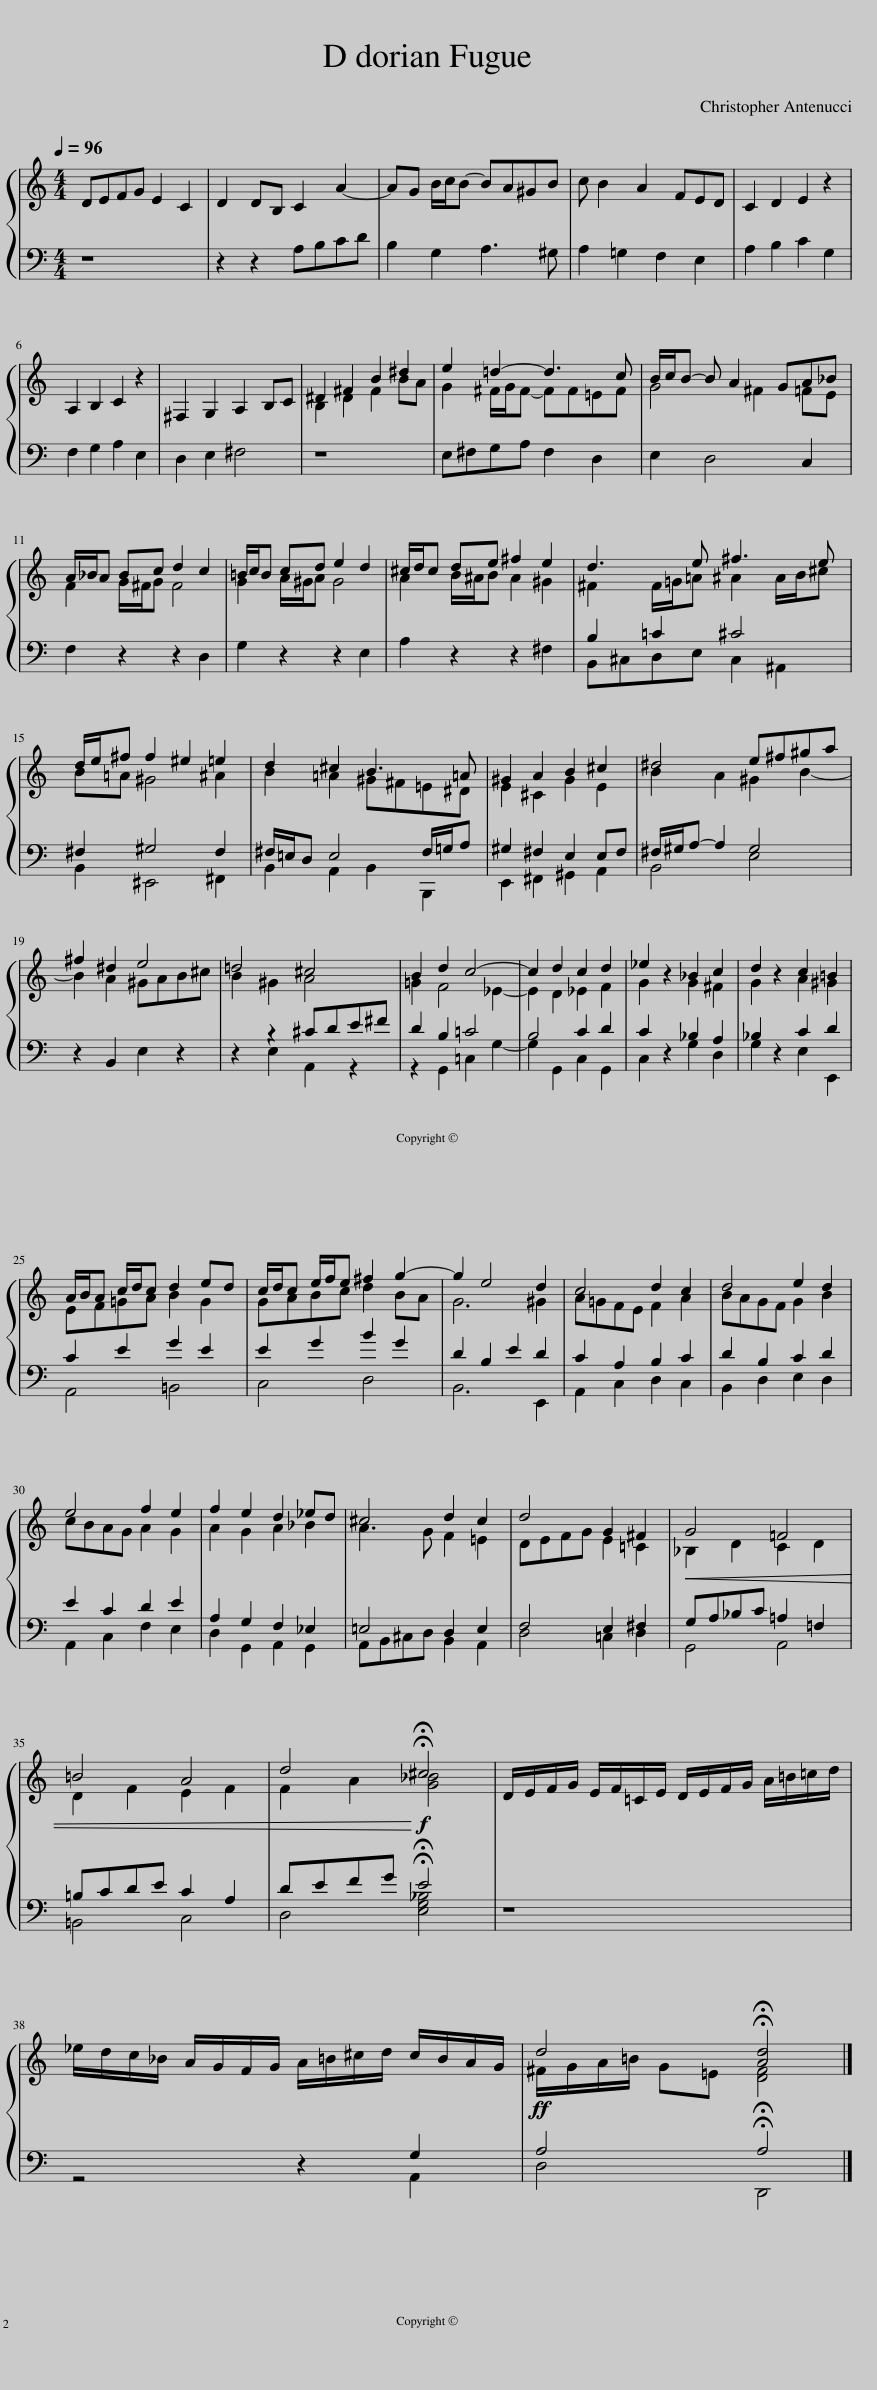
X:1
%%score { ( 1 3 ) | ( 2 4 ) }
L:1/8
Q:1/4=96
M:4/4
I:linebreak $
K:C
V:1 treble
V:3 treble
V:2 bass
V:4 bass
V:1
 DEFG E2 C2 | D2 DB, C2 A2- | AG B/c/B- BA^GB | c B2 A2 FED | C2 D2 E2 z2 |$ %5
 A,2 B,2 C2 z2 | ^F,2 G,2 A,2 B,C | ^D2 ^F2 B2 ^d2 | e2 =d2- d3 c | B/c/B- B A2 GA_B |$ %10
 A/_B/A Bc d2 c2 | =B/c/B cd e2 d2 | ^c/d/c de ^f2 e2 | d3 e ^f3 e |$ d/e/^f f2 ^e2 =e2 | %15
 d2 ^c2 B3 =A | ^G2 A2 B2 ^c2 | ^d4 e^f^ga |$ ^f2 ^d2 e4 | =d4 ^c4 | %20
 B2 d2 c4- | c2 d2 c2 d2 | _e2 z2 _B2 c2 | d2 z2 c2 =B2 |$ A/B/A c/d/c d2 ed | %25
 c/d/c e/f/e ^f2 g2- | g2 e4 d2 | c4 d2 c2 | d4 e2 d2 |$ e4 f2 e2 | %30
 f2 e2 d2 _ed | ^c4 d2 c2 | d4 G2 ^F2 |!<(! G4 =F4 |$ =B4 A4 | %35
 d4!<)!!f! !fermata!^c4 | D/E/F/G/ E/F/=C/E/ D/E/F/G/ A/=B/=c/d/ |$ _e/d/c/_B/ A/G/F/G/ A/=B/^c/d/ c/B/A/G/ |!ff! d4 !fermata![Ad]4 |] %39
V:2
 z8 | z2 z2 A,B,CD | B,2 G,2 A,3 ^G, | A,2 =G,2 F,2 E,2 | A,2 B,2 C2 G,2 |$ %5
 F,2 G,2 A,2 E,2 | D,2 E,2 ^F,4 | z8 | E,^F,G,A, F,2 D,2 | E,2 D,4 C,2 |$ %10
 F,2 z2 z2 D,2 | G,2 z2 z2 E,2 | A,2 z2 z2 ^F,2 | B,2 =C2 ^C4 |$ ^F,2 ^G,4 F,2 | %15
 ^F,/=E,/D, E,4 F,/=G,/A, | ^G,2 ^F,2 E,2 E,F, | ^F,/^G,/A,- A,2 G,4 |$ z2 B,,2 E,2 z2 | z2 z2 ^CDE^F | %20
 D2 B,2 =C4 | B,4 C2 D2 | C2 z2 _B,2 A,2 | _B,2 z2 C2 D2 |$ C2 E2 G2 E2 | %25
 E2 G2 B2 G2 | D2 B,2 E2 D2 | C2 A,2 B,2 C2 | D2 B,2 C2 D2 |$ E2 C2 D2 E2 | %30
 A,2 G,2 F,2 _E,2 | =E,4 D,2 E,2 | F,4 E,2 ^F,2 | G,A,_B,C =A,2 =F,2 |$ =B,CDE C2 A,2 | %35
 DEFG !fermata!E4 | z8 |$ x4 z2 G,2 | A,4 !fermata!A,4 |] %39
V:3
 x8 | x8 | x8 | x8 | x8 |$ %5
 x8 | x8 | B,2 ^D2 ^F2 BA | G2 ^F/G/F- FF=EF | G4 ^F2 =FE |$ %10
 F2 G/^F/G F4 | G2 A/^G/A G4 | A2 B/^A/B A2 ^G2 | ^F2 F/=G/=A ^A2 A/B/^c |$ B=A ^G4 ^A2 | %15
 B2 =A2 ^G^F=E^D | E2 ^C2 ^G2 E2 | B2 A2 ^G2 B2- |$ B2 A2 ^GAB^c | B2 ^G2 A4 | %20
 =G2 F4 _E2- | E2 D2 _E2 F2 | G2 x2 G2 ^F2 | G2 x2 A2 ^G2 |$ EF=GA B2 G2 | %25
 GABc d2 BA | G6 ^G2 | A=GFE F2 A2 | BAGF G2 B2 |$ cBAG A2 G2 | %30
 A2 G2 A2 _B2 | A3 G F2 =E2 | DEFG E2 =C2 | _B,2 D2 C2 D2 |$ D2 F2 E2 F2 | %35
 F2 A2 !fermata![G_B]4 | x8 |$ x8 | ^F/G/A/=B/ G=E !fermata![DF]4 |] %39
V:4
 x8 | x8 | x8 | x8 | x8 |$ %5
 x8 | x8 | x8 | x8 | x8 |$ %10
 x8 | x8 | x8 | B,,^C,D,E, C,2 ^A,,2 |$ B,,2 ^E,,4 ^F,,2 | %15
 B,,2 A,,2 B,,2 B,,,2 | E,,2 ^F,,2 ^G,,2 A,,2 | B,,4 E,4 |$ x8 | x2 E,2 A,,2 z2 | %20
 z2 G,,2 =C,2 G,2- | G,2 G,,2 C,2 G,,2 | C,2 x2 G,2 D,2 | G,2 x2 E,2 E,,2 |$ A,,4 =B,,4 | %25
 C,4 D,4 | B,,6 E,,2 | A,,2 C,2 D,2 C,2 | B,,2 D,2 E,2 D,2 |$ A,,2 C,2 F,2 E,2 | %30
 D,2 G,,2 A,,2 G,,2 | A,,B,,^C,D, B,,2 A,,2 | D,4 =C,2 D,2 | G,,4 A,,4 |$ =B,,4 C,4 | %35
 D,4 !fermata![E,G,_B,]4 | x8 |$ z4 x2 A,,2 | D,4 !fermata!D,,4 |] %39
